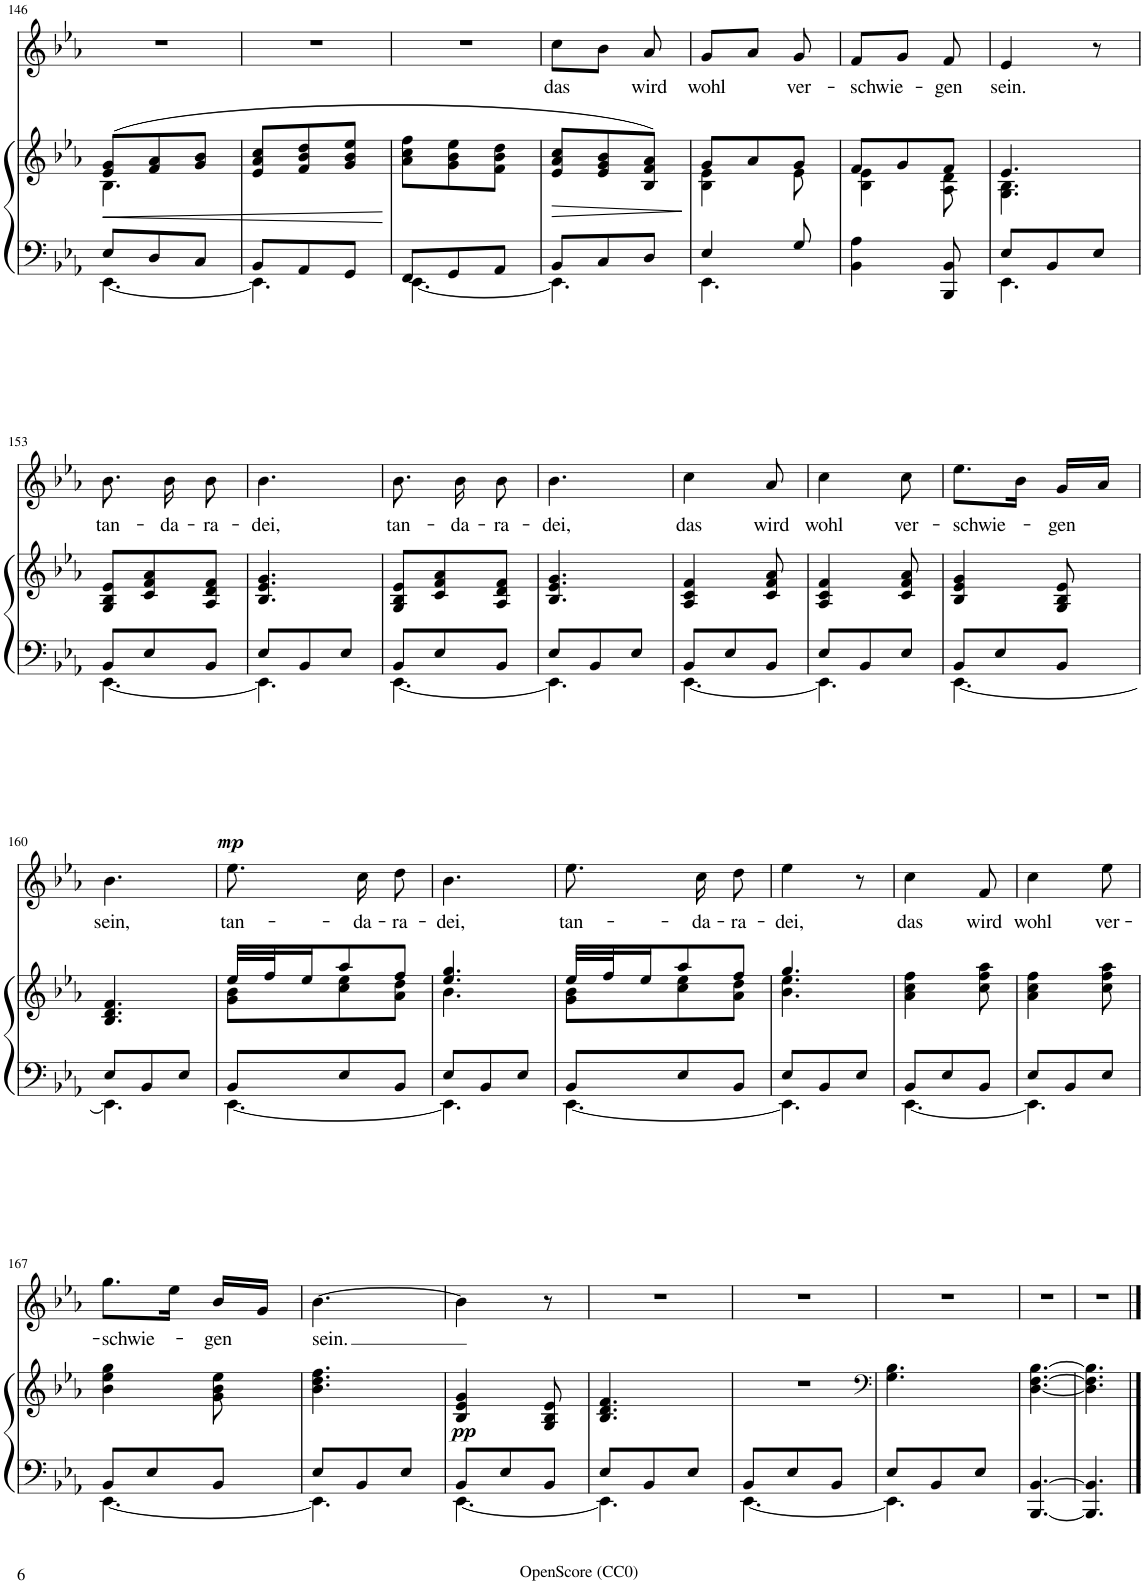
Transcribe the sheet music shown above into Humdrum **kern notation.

**kern	**kern	**dynam	**kern	**text	**dynam
*part2	*part2	*part2	*part1	*part1	*part1
*staff3	*staff2	*staff2/3	*staff1	*staff1	*staff1
*I"Piano	*	*	*I"Voice Voice	*	*
*I'Pno	*	*	*	*	*
!!LO:PB:g=z
*clefF4	*clefG2	*	*clefG2	*	*
*k[b-e-a-]	*k[b-e-a-]	*	*k[b-e-a-]	*	*
*M3/8	*M3/8	*	*M3/8	*	*
=146	=146	=146	=146	=146	=146
*^	*	*	*	*	*
!	!	!	!LO:HP:b	!	!	!
*	*	*^	*	*	*	*
8E-/L	[4.EE-\	(8e-/ 8g/L	4.B-\	<	4.r	.	.
8D/	.	8f/ 8a-/	.	.	.	.	.
8C/J	.	8g/ 8b-/J	.	.	.	.	.
*	*	*v	*v	*	*	*	*
=147	=147	=147	=147	=147	=147	=147
8BB-/L	4.EE-\]	8e-/ 8a-/ 8cc/L	.	4.r	.	.
8AA-/	.	8f/ 8b-/ 8dd/	.	.	.	.
8GG/J	.	8g/ 8b-/ 8ee-/J	.	.	.	.
*v	*v	*	*	*	*	*
.	.	[	.	.	.
=148	=148	=148	=148	=148	=148
*^	*	*	*	*	*
8FF/L	[4.EE-\	8a-\ 8cc\ 8ff\L	.	4.r	.	.
8GG/	.	8g\ 8b-\ 8ee-\	.	.	.	.
8AA-/J	.	8f\ 8b-\ 8dd\J	.	.	.	.
=149	=149	=149	=149	=149	=149	=149
!	!	!	!LO:HP:b	!	!LO:LY:b	!
8BB-/L	4.EE-\]	8e-/ 8a-/ 8cc/L	>	8cc\L	das	.
8C/	.	8e-/ 8g/ 8b-/	.	8b-\J	.	.
!	!	!	!	!	!LO:LY:b	!
8D/J	.	8B-/ 8f/ 8a-/J)	.	8a-/	wird	.
*v	*v	*	*	*	*	*
.	.	]	.	.	.
=150	=150	=150	=150	=150	=150
*^	*^	*	*	*	*
!	!	!	!	!	!	!LO:LY:b	!
4E-/	4.EE-\	8g/L	4B-\ 4e-\	.	8g/L	wohl	.
.	.	8a-/	.	.	8a-/J	.	.
!	!	!	!	!	!	!LO:LY:b	!
8G/	.	8g/J	8e-\	.	8g/	ver-	.
*v	*v	*	*	*	*	*	*
=151	=151	=151	=151	=151	=151	=151
!	!	!	!	!	!LO:LY:b	!
4BB-\ 4A-\	8f/L	4B-\ 4e-\	.	8f/L	-schwie-	.
.	8g/	.	.	8g/J	.	.
!	!	!	!	!	!LO:LY:b	!
8BBB-/ 8BB-/	8f/J	8A-\ 8d\	.	8f/	-gen	.
=152	=152	=152	=152	=152	=152	=152
*^	*	*	*	*	*	*
!	!	!	!	!	!	!LO:LY:b	!
8E-/L	4.EE-\	4.e-/	4.G\ 4.B-\	.	4e-/	sein.	.
8BB-/	.	.	.	.	.	.	.
8E-/J	.	.	.	.	8r	.	.
*	*	*v	*v	*	*	*	*
!!LO:LB:g=z
=153	=153	=153	=153	=153	=153	=153
!	!	!	!	!	!LO:LY:b	!
8BB-/L	[4.EE-\	8G/ 8B-/ 8e-/L	.	8.b-\	tan-	.
8E-/	.	8c/ 8f/ 8a-/	.	.	.	.
!	!	!	!	!	!LO:LY:b	!
.	.	.	.	16b-\	-da-	.
!	!	!	!	!	!LO:LY:b	!
8BB-/J	.	8A-/ 8d/ 8f/J	.	8b-\	-ra-	.
=154	=154	=154	=154	=154	=154	=154
!	!	!	!	!	!LO:LY:b	!
8E-/L	4.EE-\]	4.B-/ 4.e-/ 4.g/	.	4.b-\	-dei,	.
8BB-/	.	.	.	.	.	.
8E-/J	.	.	.	.	.	.
=155	=155	=155	=155	=155	=155	=155
!	!	!	!	!	!LO:LY:b	!
8BB-/L	[4.EE-\	8G/ 8B-/ 8e-/L	.	8.b-\	tan-	.
8E-/	.	8c/ 8f/ 8a-/	.	.	.	.
!	!	!	!	!	!LO:LY:b	!
.	.	.	.	16b-\	-da-	.
!	!	!	!	!	!LO:LY:b	!
8BB-/J	.	8A-/ 8d/ 8f/J	.	8b-\	-ra-	.
=156	=156	=156	=156	=156	=156	=156
!	!	!	!	!	!LO:LY:b	!
8E-/L	4.EE-\]	4.B-/ 4.e-/ 4.g/	.	4.b-\	-dei,	.
8BB-/	.	.	.	.	.	.
8E-/J	.	.	.	.	.	.
=157	=157	=157	=157	=157	=157	=157
!	!	!	!	!	!LO:LY:b	!
8BB-/L	[4.EE-\	4A-/ 4c/ 4f/	.	4cc\	das	.
8E-/	.	.	.	.	.	.
!	!	!	!	!	!LO:LY:b	!
8BB-/J	.	8c/ 8f/ 8a-/	.	8a-/	wird	.
=158	=158	=158	=158	=158	=158	=158
!	!	!	!	!	!LO:LY:b	!
8E-/L	4.EE-\]	4A-/ 4c/ 4f/	.	4cc\	wohl	.
8BB-/	.	.	.	.	.	.
!	!	!	!	!	!LO:LY:b	!
8E-/J	.	8c/ 8f/ 8a-/	.	8cc\	ver-	.
=159	=159	=159	=159	=159	=159	=159
!	!	!	!	!	!LO:LY:b	!
8BB-/L	[4.EE-\	4B-/ 4e-/ 4g/	.	8.ee-\L	-schwie-	.
8E-/	.	.	.	.	.	.
.	.	.	.	16b-\Jk	.	.
!	!	!	!	!	!LO:LY:b	!
8BB-/J	.	8G/ 8B-/ 8e-/	.	16g/LL	-gen	.
.	.	.	.	16a-/JJ	.	.
!!LO:LB:g=z
=160	=160	=160	=160	=160	=160	=160
!	!	!	!	!	!LO:LY:b	!
8E-/L	4.EE-\]	4.B-/ 4.d/ 4.f/	.	4.b-\	sein,	.
8BB-/	.	.	.	.	.	.
8E-/J	.	.	.	.	.	.
=161	=161	=161	=161	=161	=161	=161
*	*	*^	*	*	*	*
!	!	!	!	!	!	!LO:LY:b	!LO:DY:a
8BB-/L	[4.EE-\	32ee-/LLL	8g\ 8b-\L	.	8.ee-\	tan-	mp
.	.	32ff/J	.	.	.	.	.
.	.	16ee-/J	.	.	.	.	.
8E-/	.	8aa-/	8cc\ 8ee-\	.	.	.	.
!	!	!	!	!	!	!LO:LY:b	!
.	.	.	.	.	16cc\	-da-	.
!	!	!	!	!	!	!LO:LY:b	!
8BB-/J	.	8ff/J	8a-\ 8dd\J	.	8dd\	-ra-	.
=162	=162	=162	=162	=162	=162	=162	=162
!	!	!	!	!	!	!LO:LY:b	!
8E-/L	4.EE-\]	4.ee-/ 4.gg/	4.b-\	.	4.b-\	-dei,	.
8BB-/	.	.	.	.	.	.	.
8E-/J	.	.	.	.	.	.	.
=163	=163	=163	=163	=163	=163	=163	=163
!	!	!	!	!	!	!LO:LY:b	!
8BB-/L	[4.EE-\	32ee-/LLL	8g\ 8b-\L	.	8.ee-\	tan-	.
.	.	32ff/J	.	.	.	.	.
.	.	16ee-/J	.	.	.	.	.
8E-/	.	8aa-/	8cc\ 8ee-\	.	.	.	.
!	!	!	!	!	!	!LO:LY:b	!
.	.	.	.	.	16cc\	-da-	.
!	!	!	!	!	!	!LO:LY:b	!
8BB-/J	.	8ff/J	8a-\ 8dd\J	.	8dd\	-ra-	.
=164	=164	=164	=164	=164	=164	=164	=164
!	!	!	!	!	!	!LO:LY:b	!
8E-/L	4.EE-\]	4.gg/	4.b-\ 4.ee-\	.	4ee-\	-dei,	.
8BB-/	.	.	.	.	.	.	.
8E-/J	.	.	.	.	8r	.	.
*	*	*v	*v	*	*	*	*
=165	=165	=165	=165	=165	=165	=165
!	!	!	!	!	!LO:LY:b	!
8BB-/L	[4.EE-\	4a-\ 4cc\ 4ff\	.	4cc\	das	.
8E-/	.	.	.	.	.	.
!	!	!	!	!	!LO:LY:b	!
8BB-/J	.	8cc\ 8ff\ 8aa-\	.	8f/	wird	.
=166	=166	=166	=166	=166	=166	=166
!	!	!	!	!	!LO:LY:b	!
8E-/L	4.EE-\]	4a-\ 4cc\ 4ff\	.	4cc\	wohl	.
8BB-/	.	.	.	.	.	.
!	!	!	!	!	!LO:LY:b	!
8E-/J	.	8cc\ 8ff\ 8aa-\	.	8ee-\	ver-	.
!!LO:LB:g=z
=167	=167	=167	=167	=167	=167	=167
!	!	!	!	!	!LO:LY:b	!
8BB-/L	[4.EE-\	4b-\ 4ee-\ 4gg\	.	8.gg\L	-schwie-	.
8E-/	.	.	.	.	.	.
.	.	.	.	16ee-\Jk	.	.
!	!	!	!	!	!LO:LY:b	!
8BB-/J	.	8g\ 8b-\ 8ee-\	.	16b-/LL	-gen	.
.	.	.	.	16g/JJ	.	.
=168	=168	=168	=168	=168	=168	=168
!	!	!	!	!	!LO:LY:b	!
8E-/L	4.EE-\]	4.b-\ 4.dd\ 4.ff\	.	[4.b-\	sein.	.
8BB-/	.	.	.	.	.	.
8E-/J	.	.	.	.	.	.
=169	=169	=169	=169	=169	=169	=169
!	!	!	!LO:DY:b	!	!	!
8BB-/L	[4.EE-\	4B-/ 4e-/ 4g/	pp	4b-\]	.	.
8E-/	.	.	.	.	.	.
8BB-/J	.	8G/ 8B-/ 8e-/	.	8r	.	.
=170	=170	=170	=170	=170	=170	=170
8E-/L	4.EE-\]	4.B-/ 4.d/ 4.f/	.	4.r	.	.
8BB-/	.	.	.	.	.	.
8E-/J	.	.	.	.	.	.
=171	=171	=171	=171	=171	=171	=171
8BB-/L	[4.EE-\	4.r	.	4.r	.	.
8E-/	.	.	.	.	.	.
8BB-/J	.	.	.	.	.	.
=172	=172	=172	=172	=172	=172	=172
*	*	*clefF4	*	*	*	*
8E-/L	4.EE-\]	4.G\ 4.B-\	.	4.r	.	.
8BB-/	.	.	.	.	.	.
8E-/J	.	.	.	.	.	.
*v	*v	*	*	*	*	*
=173	=173	=173	=173	=173	=173
[4.BBB-/ [4.BB-/	[4.D\ [4.F\ [4.B-\	.	4.r	.	.
=174	=174	=174	=174	=174	=174
4.BBB-/] 4.BB-/]	4.D\] 4.F\] 4.B-\]	.	4.r	.	.
==	==	==	==	==	==
*-	*-	*-	*-	*-	*-
